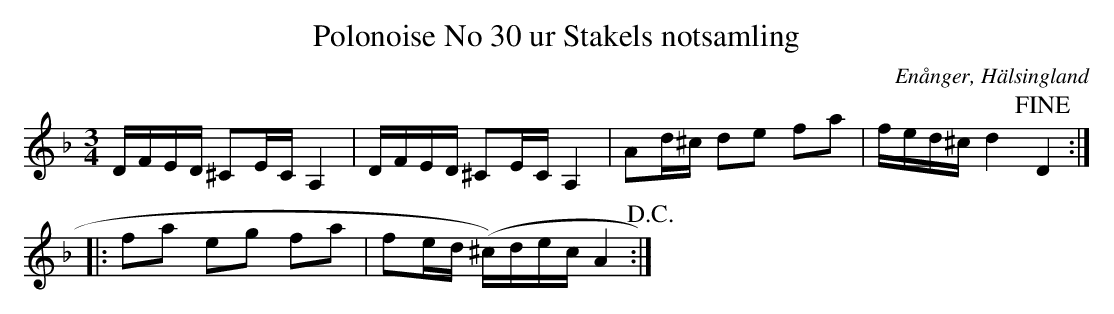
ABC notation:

X:1
T:Polonoise No 30 ur Stakels notsamling
O:Enånger, Hälsingland
M:3/4
L:1/16
K:Dm
DFED ^C2EC A,4 | DFED ^C2EC A,4 | A2d^c d2e2 f2a2 | fed^c d4 !fine! D4 ::
f2a2 e2g2 f2a2 | f2ed (^c)dec A4 !D.C.! :|
